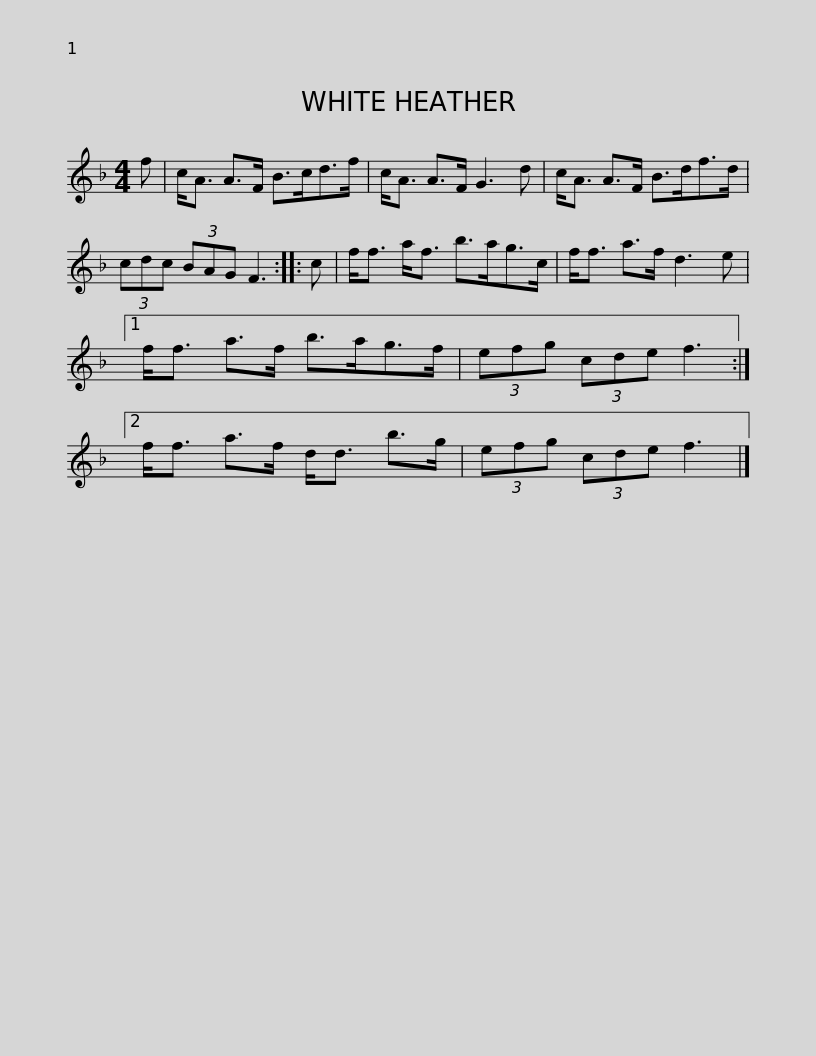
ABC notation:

X:1
L:1/8
M:4/4
I:linebreak $
K:F
V:1 treble
V:1
 f | c<A A>F B>cd>f | c<A A>F G3 d | c<A A>F B>df>d | (3cdc (3BAG F3 :: %5
 c |$ f<f a<f b>ag>c | f<f a>f d3 e |1 f<f a>f b>ag>f | (3efg (3cde f3 :|2 %10
 f<f a>f d<d b>g |$ (3efg (3cde f3 |] %12
